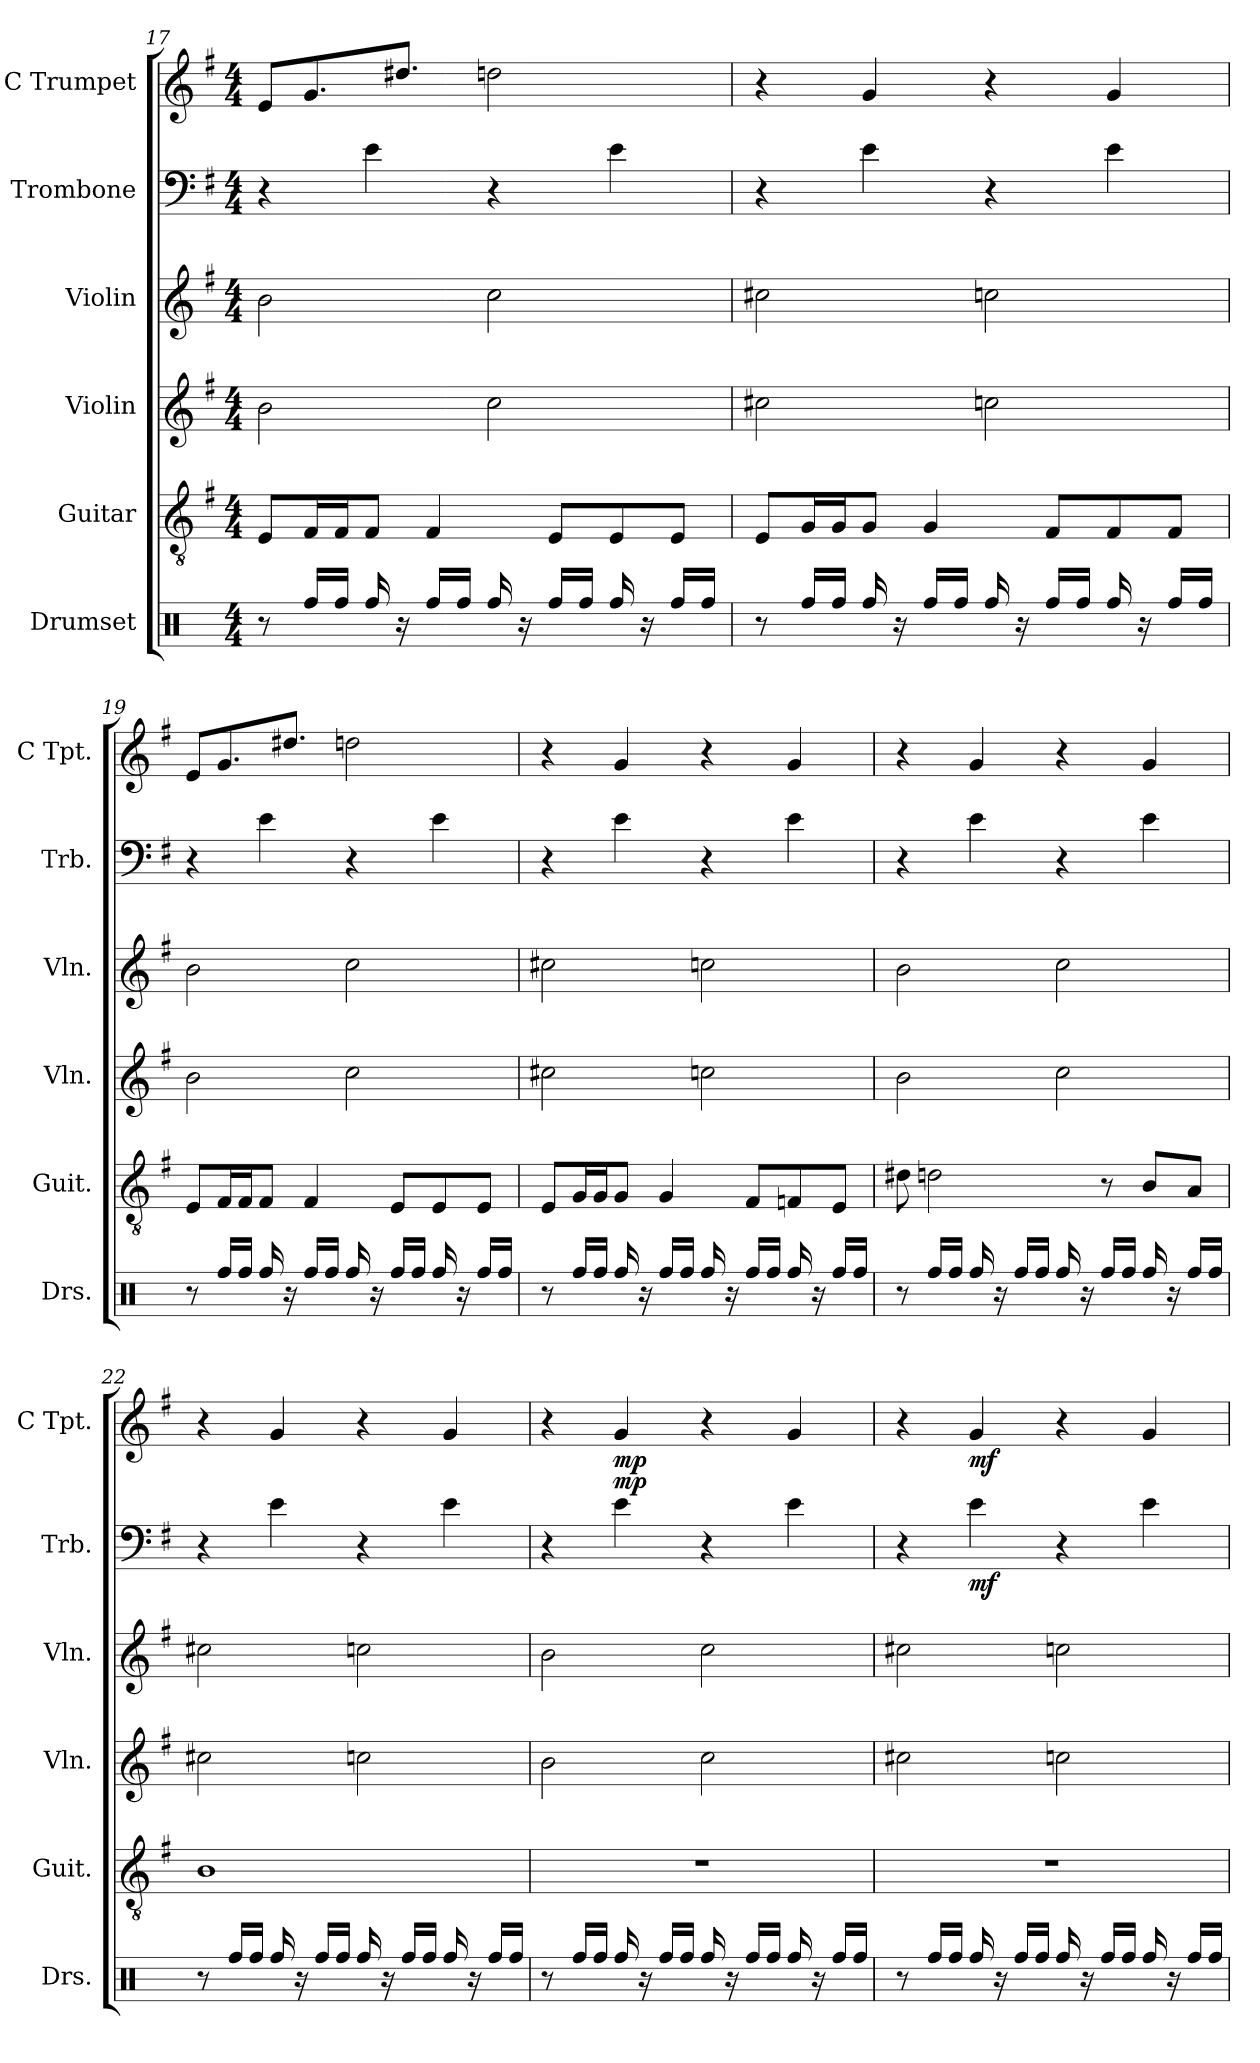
**kern	**kern	**kern	**kern	**kern	**dynam	**kern	**dynam
*part6	*part5	*part4	*part3	*part2	*part2	*part1	*part1
*staff6	*staff5	*staff4	*staff3	*staff2	*staff2	*staff1	*staff1
*I"Drumset	*I"Guitar	*I"Violin	*I"Violin	*I"Trombone	*	*I"C Trumpet	*
*I'Drs.	*I'Guit.	*I'Vln.	*I'Vln.	*I'Trb.	*	*I'C Tpt.	*
*clefX	*clefGv2	*clefG2	*clefG2	*clefF4	*	*clefG2	*
*k[]	*k[f#]	*k[f#]	*k[f#]	*k[f#]	*	*k[f#]	*
*C:	*G:	*G:	*G:	*G:	*	*G:	*
*M4/4	*M4/4	*M4/4	*M4/4	*M4/4	*	*M4/4	*
=17	=17	=17	=17	=17	=17	=17	=17
8r	8E/L	2b\	2b\	4r	.	8e/L	.
16Rff/LL	16F#/L	.	.	.	.	8.g/	.
16Rff/JJ	16F#/J	.	.	.	.	.	.
16Rff/	8F#/J	.	.	4e\	.	.	.
16r	.	.	.	.	.	8.dd#X/J	.
16Rff/LL	4F#/	.	.	.	.	.	.
16Rff/JJ	.	.	.	.	.	.	.
16Rff/	.	2cc\	2cc\	4r	.	2ddn\	.
16r	.	.	.	.	.	.	.
16Rff/LL	8E/L	.	.	.	.	.	.
16Rff/JJ	.	.	.	.	.	.	.
16Rff/	8E/	.	.	4e\	.	.	.
16r	.	.	.	.	.	.	.
16Rff/LL	8E/J	.	.	.	.	.	.
16Rff/JJ	.	.	.	.	.	.	.
!!LO:LB:g=z
=18	=18	=18	=18	=18	=18	=18	=18
8r	8E/L	2cc#X\	2cc#X\	4r	.	4r	.
16Rff/LL	16G/L	.	.	.	.	.	.
16Rff/JJ	16G/J	.	.	.	.	.	.
16Rff/	8G/J	.	.	4e\	.	4g/	.
16r	.	.	.	.	.	.	.
16Rff/LL	4G/	.	.	.	.	.	.
16Rff/JJ	.	.	.	.	.	.	.
16Rff/	.	2ccn\	2ccn\	4r	.	4r	.
16r	.	.	.	.	.	.	.
16Rff/LL	8F#/L	.	.	.	.	.	.
16Rff/JJ	.	.	.	.	.	.	.
16Rff/	8F#/	.	.	4e\	.	4g/	.
16r	.	.	.	.	.	.	.
16Rff/LL	8F#/J	.	.	.	.	.	.
16Rff/JJ	.	.	.	.	.	.	.
=19	=19	=19	=19	=19	=19	=19	=19
8r	8E/L	2b\	2b\	4r	.	8e/L	.
16Rff/LL	16F#/L	.	.	.	.	8.g/	.
16Rff/JJ	16F#/J	.	.	.	.	.	.
16Rff/	8F#/J	.	.	4e\	.	.	.
16r	.	.	.	.	.	8.dd#X/J	.
16Rff/LL	4F#/	.	.	.	.	.	.
16Rff/JJ	.	.	.	.	.	.	.
16Rff/	.	2cc\	2cc\	4r	.	2ddn\	.
16r	.	.	.	.	.	.	.
16Rff/LL	8E/L	.	.	.	.	.	.
16Rff/JJ	.	.	.	.	.	.	.
16Rff/	8E/	.	.	4e\	.	.	.
16r	.	.	.	.	.	.	.
16Rff/LL	8E/J	.	.	.	.	.	.
16Rff/JJ	.	.	.	.	.	.	.
!!LO:PB:g=z
=20	=20	=20	=20	=20	=20	=20	=20
8r	8E/L	2cc#X\	2cc#X\	4r	.	4r	.
16Rff/LL	16G/L	.	.	.	.	.	.
16Rff/JJ	16G/J	.	.	.	.	.	.
16Rff/	8G/J	.	.	4e\	.	4g/	.
16r	.	.	.	.	.	.	.
16Rff/LL	4G/	.	.	.	.	.	.
16Rff/JJ	.	.	.	.	.	.	.
16Rff/	.	2ccn\	2ccn\	4r	.	4r	.
16r	.	.	.	.	.	.	.
16Rff/LL	8F#/L	.	.	.	.	.	.
16Rff/JJ	.	.	.	.	.	.	.
16Rff/	8Fn/	.	.	4e\	.	4g/	.
16r	.	.	.	.	.	.	.
16Rff/LL	8E/J	.	.	.	.	.	.
16Rff/JJ	.	.	.	.	.	.	.
=21	=21	=21	=21	=21	=21	=21	=21
8r	8d#X\	2b\	2b\	4r	.	4r	.
16Rff/LL	2dn\	.	.	.	.	.	.
16Rff/JJ	.	.	.	.	.	.	.
16Rff/	.	.	.	4e\	.	4g/	.
16r	.	.	.	.	.	.	.
16Rff/LL	.	.	.	.	.	.	.
16Rff/JJ	.	.	.	.	.	.	.
16Rff/	.	2cc\	2cc\	4r	.	4r	.
16r	.	.	.	.	.	.	.
16Rff/LL	8r	.	.	.	.	.	.
16Rff/JJ	.	.	.	.	.	.	.
16Rff/	8B/L	.	.	4e\	.	4g/	.
16r	.	.	.	.	.	.	.
16Rff/LL	8A/J	.	.	.	.	.	.
16Rff/JJ	.	.	.	.	.	.	.
!!LO:LB:g=z
=22	=22	=22	=22	=22	=22	=22	=22
8r	1B	2cc#X\	2cc#X\	4r	.	4r	.
16Rff/LL	.	.	.	.	.	.	.
16Rff/JJ	.	.	.	.	.	.	.
16Rff/	.	.	.	4e\	.	4g/	.
16r	.	.	.	.	.	.	.
16Rff/LL	.	.	.	.	.	.	.
16Rff/JJ	.	.	.	.	.	.	.
16Rff/	.	2ccn\	2ccn\	4r	.	4r	.
16r	.	.	.	.	.	.	.
16Rff/LL	.	.	.	.	.	.	.
16Rff/JJ	.	.	.	.	.	.	.
16Rff/	.	.	.	4e\	.	4g/	.
16r	.	.	.	.	.	.	.
16Rff/LL	.	.	.	.	.	.	.
16Rff/JJ	.	.	.	.	.	.	.
=23	=23	=23	=23	=23	=23	=23	=23
8r	1r	2b\	2b\	4r	.	4r	.
16Rff/LL	.	.	.	.	.	.	.
16Rff/JJ	.	.	.	.	.	.	.
!	!	!	!	!	!LO:DY:a	!	!LO:DY:b
16Rff/	.	.	.	4e\	mp	4g/	mp
16r	.	.	.	.	.	.	.
16Rff/LL	.	.	.	.	.	.	.
16Rff/JJ	.	.	.	.	.	.	.
16Rff/	.	2cc\	2cc\	4r	.	4r	.
16r	.	.	.	.	.	.	.
16Rff/LL	.	.	.	.	.	.	.
16Rff/JJ	.	.	.	.	.	.	.
16Rff/	.	.	.	4e\	.	4g/	.
16r	.	.	.	.	.	.	.
16Rff/LL	.	.	.	.	.	.	.
16Rff/JJ	.	.	.	.	.	.	.
!!LO:PB:g=z
=24	=24	=24	=24	=24	=24	=24	=24
8r	1r	2cc#X\	2cc#X\	4r	.	4r	.
16Rff/LL	.	.	.	.	.	.	.
16Rff/JJ	.	.	.	.	.	.	.
!	!	!	!	!	!LO:DY:b	!	!LO:DY:b
16Rff/	.	.	.	4e\	mf	4g/	mf
16r	.	.	.	.	.	.	.
16Rff/LL	.	.	.	.	.	.	.
16Rff/JJ	.	.	.	.	.	.	.
16Rff/	.	2ccn\	2ccn\	4r	.	4r	.
16r	.	.	.	.	.	.	.
16Rff/LL	.	.	.	.	.	.	.
16Rff/JJ	.	.	.	.	.	.	.
16Rff/	.	.	.	4e\	.	4g/	.
16r	.	.	.	.	.	.	.
16Rff/LL	.	.	.	.	.	.	.
16Rff/JJ	.	.	.	.	.	.	.
=	=	=	=	=	=	=	=
*-	*-	*-	*-	*-	*-	*-	*-
